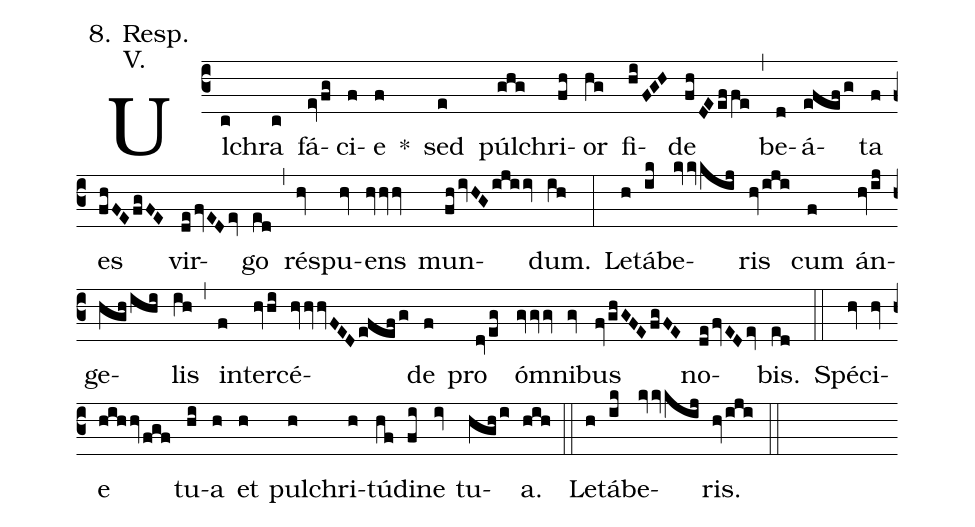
annotation: 8. Resp.;
annotation: V. ;
%%
(c3)
Ul(c)chra(c) fá(evfg)ci(f)e(f) *() sed(e) púl(ghg)chri(fh)or(hg) fi(hiFGH)de(fhDEeffe) (,)
be(d)á(efefg)ta(f) es(fhFEfgFE) vir(defvEDev)go(ed) (,)
rés(hv)pu(hv)ens(hvhvhv) mun(fhivHGijiiv)dum.(ih) (:)
Le(h)tá(ik)be(kvkvkij)ris(hviji) cum(f) án(hvij)ge(hghihi)lis(ih) (,)
in(f)ter(hvhi)cé(hvhvhvFEDefefg)de(f) pro(dveg) óm(gvgvgv)ni(gv)bus(fvghGFEfgFE) no(defvEDev)bis.(ed) (::)

Spé(hv)ci(hv)e(hihhvfgf) tu(hi)a(h) et(h) pul(h)chri(h)tú(hf)di(fi)ne(iv) tu(hghi)a.(hih) (::)

Le(h)tá(ik)be(kvkvkij)ris.(hviji) (::)
